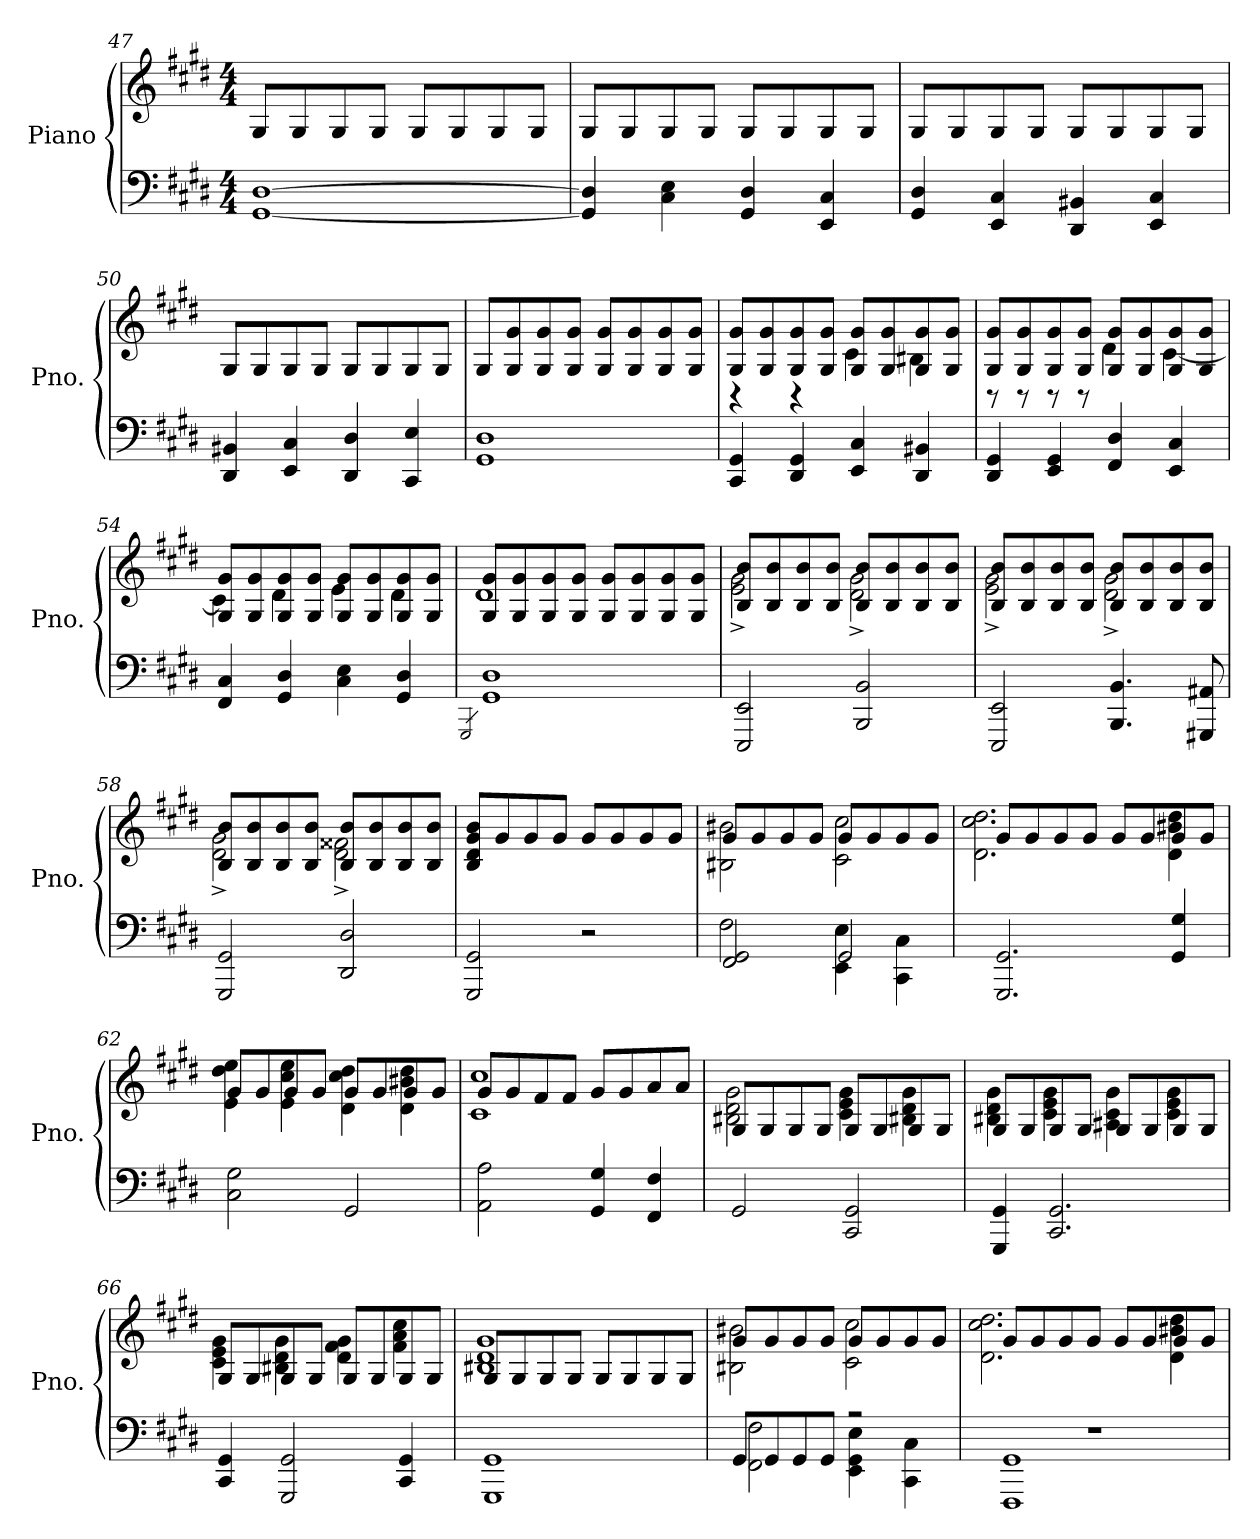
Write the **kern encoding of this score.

**kern	**kern
*part1	*part1
*staff2	*staff1
*I"Piano	*
*I'Pno.	*
!!LO:LB:g=z
*clefF4	*clefG2
*k[f#c#g#d#]	*k[f#c#g#d#]
*M4/4	*M4/4
=47	=47
[1GG# [1D#	8G#/L
.	8G#/
.	8G#/
.	8G#/J
.	8G#/L
.	8G#/
.	8G#/
.	8G#/J
=48	=48
4GG#/] 4D#/]	8G#/L
.	8G#/
4C#\ 4E\	8G#/
.	8G#/J
4GG#/ 4D#/	8G#/L
.	8G#/
4EE/ 4C#/	8G#/
.	8G#/J
=49	=49
4GG#/ 4D#/	8G#/L
.	8G#/
4EE/ 4C#/	8G#/
.	8G#/J
4DD#/ 4BB#X/	8G#/L
.	8G#/
4EE/ 4C#/	8G#/
.	8G#/J
!!LO:LB:g=z
=50	=50
4DD#/ 4BB#X/	8G#/L
.	8G#/
4EE/ 4C#/	8G#/
.	8G#/J
4DD#/ 4D#/	8G#/L
.	8G#/
4CC#/ 4E/	8G#/
.	8G#/J
=51	=51
1GG# 1D#	8G#/L
.	8G#/ 8g#/
.	8G#/ 8g#/
.	8G#/ 8g#/J
.	8G#/ 8g#/L
.	8G#/ 8g#/
.	8G#/ 8g#/
.	8G#/ 8g#/J
=52	=52
*	*^
4CC#/ 4GG#/	8G#/ 8g#/L	4r
.	8G#/ 8g#/	.
4DD#/ 4GG#/	8G#/ 8g#/	4r
.	8G#/ 8g#/J	.
4EE/ 4C#/	8G#/ 8g#/L	4c#\
.	8G#/ 8g#/	.
4DD#/ 4BB#X/	8G#/ 8g#/	4B#X\
.	8G#/ 8g#/J	.
!!LO:LB:g=z	!!
=53	=53	=53
4DD#/ 4GG#/	8G#/ 8g#/L	8r
.	8G#/ 8g#/	8r
4EE/ 4GG#/	8G#/ 8g#/	8r
.	8G#/ 8g#/J	8r
4FF#/ 4D#/	8G#/ 8g#/L	4d#\
.	8G#/ 8g#/	.
4EE/ 4C#/	8G#/ 8g#/	[4c#\
.	8G#/ 8g#/J	.
=54	=54	=54
4FF#/ 4C#/	8G#/ 8g#/L	4c#\]
.	8G#/ 8g#/	.
4GG#/ 4D#/	8G#/ 8g#/	4d#\
.	8G#/ 8g#/J	.
4C#\ 4E\	8G#/ 8g#/L	4e\
.	8G#/ 8g#/	.
4GG#/ 4D#/	8G#/ 8g#/	4d#\
.	8G#/ 8g#/J	.
=55	=55	=55
2qGGG#/	.	.
1GG# 1D#	8G#/ 8g#/L	1d#
.	8G#/ 8g#/	.
.	8G#/ 8g#/	.
.	8G#/ 8g#/J	.
.	8G#/ 8g#/L	.
.	8G#/ 8g#/	.
.	8G#/ 8g#/	.
.	8G#/ 8g#/J	.
!!LO:PB:g=z	!!
=56	=56	=56
2EEE/ 2EE/	8B/ 8b/L	2e\^ 2g#\^
.	8B/ 8b/	.
.	8B/ 8b/	.
.	8B/ 8b/J	.
2BBB/ 2BB/	8B/ 8b/L	2d#\^ 2g#\^
.	8B/ 8b/	.
.	8B/ 8b/	.
.	8B/ 8b/J	.
=57	=57	=57
2EEE/ 2EE/	8B/ 8b/L	2e\^ 2g#\^
.	8B/ 8b/	.
.	8B/ 8b/	.
.	8B/ 8b/J	.
4.BBB/ 4.BB/	8B/ 8b/L	2d#\^ 2g#\^
.	8B/ 8b/	.
.	8B/ 8b/	.
8GGG#X/ 8AA#X/	8B/ 8b/J	.
=58	=58	=58
2GGG#/ 2GG#/	8B/ 8b/L	2d#\^ 2g#\^
.	8B/ 8b/	.
.	8B/ 8b/	.
.	8B/ 8b/J	.
2DD#/ 2D#/	8B/ 8b/L	2d#\^ 2f##X\^
.	8B/ 8b/	.
.	8B/ 8b/	.
.	8B/ 8b/J	.
*	*v	*v
!!LO:LB:g=z
=59	=59
2GGG#/ 2GG#/	8B/ 8d#/ 8g#/ 8b/L
.	8g#/
.	8g#/
.	8g#/J
2r	8g#/L
.	8g#/
.	8g#/
.	8g#/J
=60	=60
*^	*^
2FF#/ 2GG#/	2F#\	8g#/L	2B#X\ 2b#X\
.	.	8g#/	.
.	.	8g#/	.
.	.	8g#/J	.
2GG#/	4EE\ 4E\	8g#/L	2c#\ 2cc#\
.	.	8g#/	.
.	4CC#\ 4C#\	8g#/	.
.	.	8g#/J	.
*v	*v	*	*
=61	=61	=61
2.GGG#/ 2.GG#/	8g#/L	2.d#\ 2.cc#\ 2.dd#\
.	8g#/	.
.	8g#/	.
.	8g#/J	.
.	8g#/L	.
.	8g#/	.
4GG#/ 4G#/	8g#/	4d#\ 4b#X\ 4dd#\
.	8g#/J	.
=62	=62	=62
2C#\ 2G#\	8g#/L	4e\ 4dd#\ 4ee\
.	8g#/	.
.	8g#/	4e\ 4cc#\ 4ee\
.	8g#/J	.
2GG#/	8g#/L	4d#\ 4cc#\ 4dd#\
.	8g#/	.
.	8g#/	4d#\ 4b#X\ 4dd#\
.	8g#/J	.
!!LO:LB:g=z	!!
=63	=63	=63
2AA\ 2A\	8g#/L	1c# 1cc#
.	8g#/	.
.	8f#/	.
.	8f#/J	.
4GG#/ 4G#/	8g#/L	.
.	8g#/	.
4FF#/ 4F#/	8a/	.
.	8a/J	.
=64	=64	=64
2GG#/	8G#/L	2B#X\ 2d#\ 2g#\
.	8G#/	.
.	8G#/	.
.	8G#/J	.
2CC#/ 2GG#/	8G#/L	4c#\ 4e\ 4g#\
.	8G#/	.
.	8G#/	4B#X\ 4d#\ 4g#\
.	8G#/J	.
=65	=65	=65
4GGG#/ 4GG#/	8G#/L	4B#X\ 4d#\ 4g#\
.	8G#/	.
2.CC#/ 2.GG#/	8G#/	4c#\ 4e\ 4g#\
.	8G#/J	.
.	8G#/L	4A#X\ 4c#\ 4g#\
.	8G#/	.
.	8G#/	4c#\ 4e\ 4g#\
.	8G#/J	.
!!LO:LB:g=z	!!
=66	=66	=66
4CC#/ 4GG#/	8G#/L	4c#\ 4e\ 4g#\
.	8G#/	.
2GGG#/ 2GG#/	8G#/	4B#X\ 4d#\ 4g#\
.	8G#/J	.
.	8G#/L	4d#\ 4f#\ 4g#\
.	8G#/	.
4CC#/ 4GG#/	8G#/	4f#\ 4a\ 4cc#\
.	8G#/J	.
=67	=67	=67
1GGG# 1GG#	8G#/L	1B#X 1d# 1g#
.	8G#/	.
.	8G#/	.
.	8G#/J	.
.	8G#/L	.
.	8G#/	.
.	8G#/	.
.	8G#/J	.
=68	=68	=68
*^	*	*
8GG#/L	2FF#\ 2F#\	8g#/L	2B#X\ 2b#X\
8GG#/	.	8g#/	.
8GG#/	.	8g#/	.
8GG#/J	.	8g#/J	.
2r	4EE\ 4GG#\ 4E\	8g#/L	2c#\ 2cc#\
.	.	8g#/	.
.	4CC#\ 4C#\	8g#/	.
.	.	8g#/J	.
!!LO:LB:g=z	!!
=69	=69	=69	=69
1r	1FFF# 1GG#	8g#/L	2.d#\ 2.cc#\ 2.dd#\
.	.	8g#/	.
.	.	8g#/	.
.	.	8g#/J	.
.	.	8g#/L	.
.	.	8g#/	.
.	.	8g#/	4d#\ 4b#X\ 4dd#\
.	.	8g#/J	.
*v	*v	*	*
*	*v	*v
=	=
*-	*-
